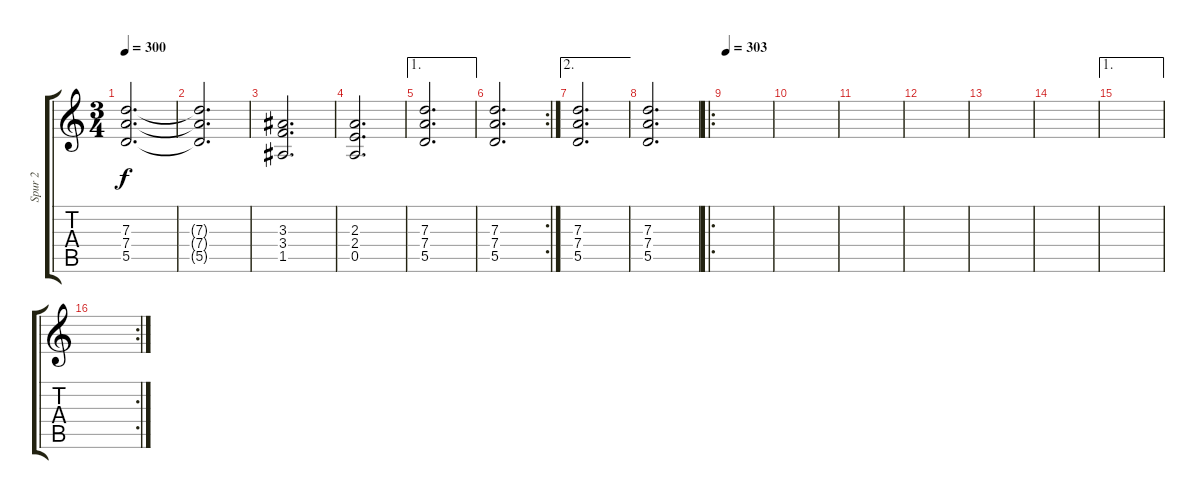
\track ("Spur 2" "Spur 2") {instrument overdrivenguitar}
\staff {score tabs}
\tuning (E4 B3 G3 D3 A2 E2) {hide}
\ts (3 4)
\tempo 300
\clef g2
\ks c
(7.3 7.4 5.5).2{d dy f} |
(7.3{t} 7.4{t} 5.5{t}).2{d} |
(3.3 3.4 1.5).2{d} |
(2.3 2.4 0.5).2{d} |
\ae 1
(7.3 7.4 5.5).2{d} |
\rc 2
(7.3 7.4 5.5).2{d} |
\ae 2
(7.3 7.4 5.5).2{d} |
(7.3 7.4 5.5).2{d} |
\ro
\tempo 303
|
|
|
|
|
|
\ae 1
|
\rc 2
